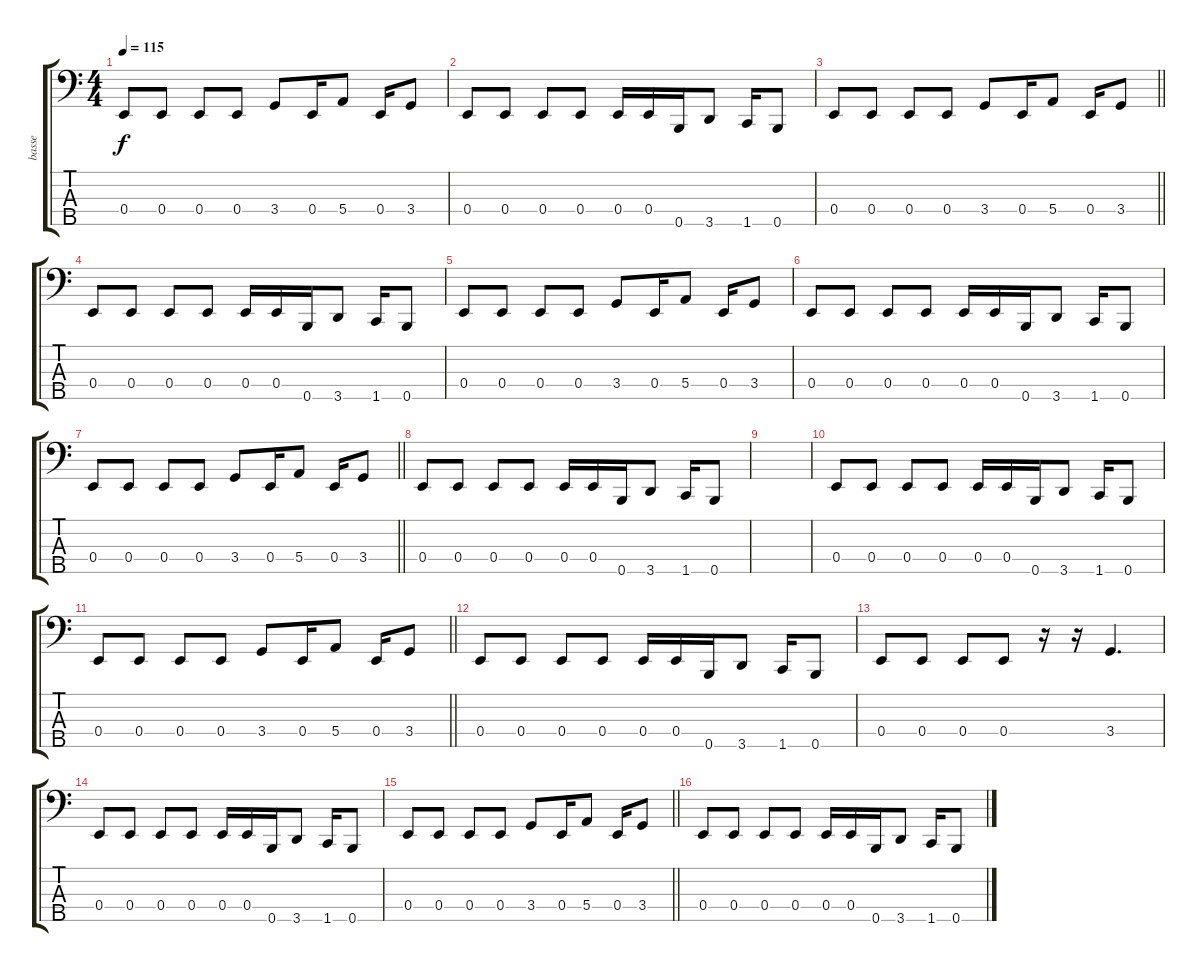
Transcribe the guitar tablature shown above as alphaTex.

\track ("basse " "basse ") {instrument electricbassfinger}
\staff {score tabs}
\tuning (G2 D2 A1 E1 B0) {hide}
\ts (4 4)
\tempo 115
\clef f4
\ks c
0.4.8{dy f} 0.4.8 0.4.8 0.4.8 3.4.8 0.4.16 5.4.8 0.4.16 3.4.8 |
0.4.8 0.4.8 0.4.8 0.4.8 0.4.16 0.4.16 0.5.16 3.5.8 1.5.16 0.5.8 |
\barLineRight lightlight
0.4.8 0.4.8 0.4.8 0.4.8 3.4.8 0.4.16 5.4.8 0.4.16 3.4.8 |
0.4.8 0.4.8 0.4.8 0.4.8 0.4.16 0.4.16 0.5.16 3.5.8 1.5.16 0.5.8 |
0.4.8 0.4.8 0.4.8 0.4.8 3.4.8 0.4.16 5.4.8 0.4.16 3.4.8 |
0.4.8 0.4.8 0.4.8 0.4.8 0.4.16 0.4.16 0.5.16 3.5.8 1.5.16 0.5.8 |
\barLineRight lightlight
0.4.8 0.4.8 0.4.8 0.4.8 3.4.8 0.4.16 5.4.8 0.4.16 3.4.8 |
0.4.8 0.4.8 0.4.8 0.4.8 0.4.16 0.4.16 0.5.16 3.5.8 1.5.16 0.5.8 |
|
0.4.8 0.4.8 0.4.8 0.4.8 0.4.16 0.4.16 0.5.16 3.5.8 1.5.16 0.5.8 |
\barLineRight lightlight
0.4.8 0.4.8 0.4.8 0.4.8 3.4.8 0.4.16 5.4.8 0.4.16 3.4.8 |
0.4.8 0.4.8 0.4.8 0.4.8 0.4.16 0.4.16 0.5.16 3.5.8 1.5.16 0.5.8 |
0.4.8 0.4.8 0.4.8 0.4.8 r.16 r.16 3.4.4{d} |
0.4.8 0.4.8 0.4.8 0.4.8 0.4.16 0.4.16 0.5.16 3.5.8 1.5.16 0.5.8 |
\barLineRight lightlight
0.4.8 0.4.8 0.4.8 0.4.8 3.4.8 0.4.16 5.4.8 0.4.16 3.4.8 |
0.4.8 0.4.8 0.4.8 0.4.8 0.4.16 0.4.16 0.5.16 3.5.8 1.5.16 0.5.8
